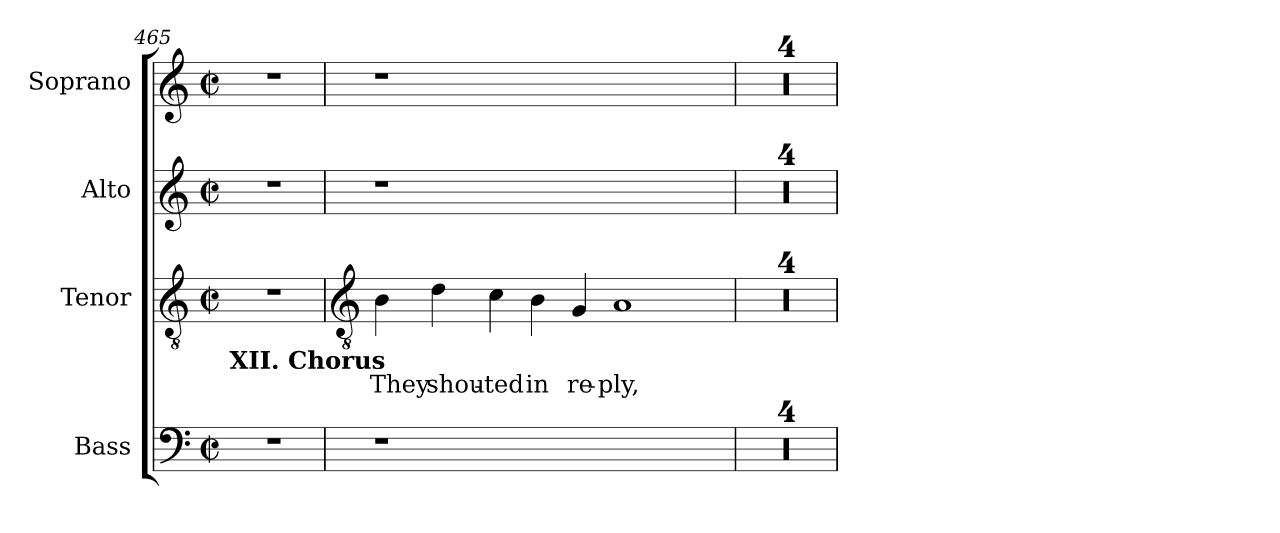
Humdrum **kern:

**kern	**kern	**text	**kern	**kern
*part4	*part3	*part3	*part2	*part1
*staff4	*staff3	*staff3	*staff2	*staff1
*I"Bass	*I"Tenor	*	*I"Alto	*I"Soprano
!!LO:PB:g=z
*clefF4	*clefGv2	*	*clefG2	*clefG2
*	*ITrd7c12	*	*	*
*k[]	*k[]	*	*k[]	*k[]
*C:	*C:	*	*C:	*C:
*M2/2	*M2/2	*	*M2/2	*M2/2
*met(c|)	*met(c|)	*	*met(c|)	*met(c|)
=465	=465	=465	=465	=465
!	!LO:TX:b:B:t=XII. Chorus	!	!	!
1r	1r	.	1r	1r
=466	=466	=466	=466	=466
*	*clefGv2	*	*	*
!LO:N:vis=1	!	!	!	!
!	!	!LO:LY:b:color=#000000	!LO:N:vis=1	!LO:N:vis=1
1r	4BBi\	They	1r	1r
!	!	!LO:LY:b:color=#000000	!	!
.	4Di\	shou-	.	.
!	!	!LO:LY:b:color=#000000	!	!
.	4Ci\	-ted	.	.
!	!	!LO:LY:b:color=#000000	!	!
.	4BBi\	in	.	.
!	!	!LO:LY:b:color=#000000	!	!
1ryy	4GGi/	re-	1ryy	1ryy
!	!	!LO:LY:b:color=#000000	!	!
.	1AAi	-ply,	.	.
4ryy	.	.	4ryy	4ryy
=467	=467	=467	=467	=467
*	*stria0	*	*	*
1r	1r	.	1r	1r
=468	=468	=468	=468	=468
1r	1r	.	1r	1r
=469	=469	=469	=469	=469
1r	1r	.	1r	1r
=470	=470	=470	=470	=470
1r	1r	.	1r	1r
=	=	=	=	=
*-	*-	*-	*-	*-
